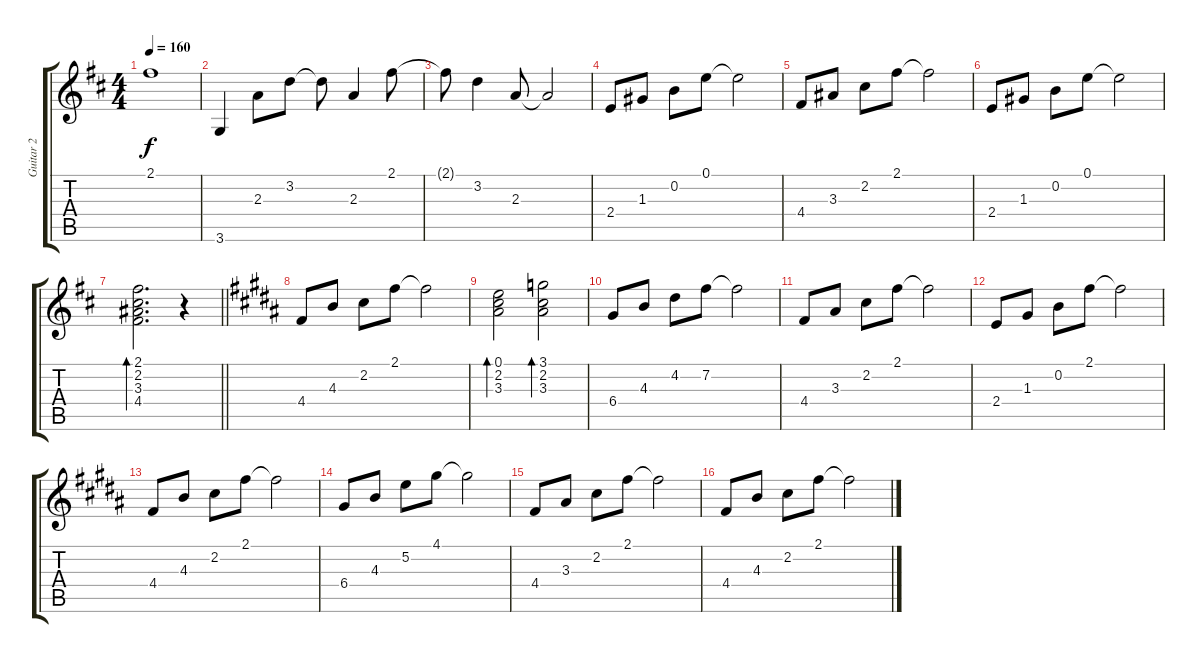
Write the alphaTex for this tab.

\track ("Guitar 2" "Guitar 2") {instrument acousticguitarsteel}
\staff {score tabs}
\tuning (E4 B3 G3 D3 A2 E2) {hide}
\ts (4 4)
\tempo 160
\clef g2
\ks d
2.1{t}.1{dy f} |
3.6.4 2.3.8 3.2.8 3.2{t}.8 2.3.4 2.1.8 |
2.1{t}.8 3.2.4 2.3.8 2.3{t}.2 |
2.4.8 1.3.8 0.2.8 0.1.8 0.1{t}.2 |
4.4.8 3.3.8 2.2.8 2.1.8 2.1{t}.2 |
2.4.8 1.3.8 0.2.8 0.1.8 0.1{t}.2 |
\barLineRight lightlight
(2.1 2.2 3.3 4.4).2{d bd 120} r.4 |
\ks b
4.4.8 4.3.8 2.2.8 2.1.8 2.1{t}.2 |
(0.1 2.2 3.3).2{bd 30} (3.1 2.2 3.3).2{bd 30} |
6.4.8 4.3.8 4.2.8 7.2.8 7.2{t}.2 |
4.4.8 3.3.8 2.2.8 2.1.8 2.1{t}.2 |
2.4.8 1.3.8 0.2.8 2.1.8 2.1{t}.2 |
4.4.8 4.3.8 2.2.8 2.1.8 2.1{t}.2 |
6.4.8 4.3.8 5.2.8 4.1.8 4.1{t}.2 |
4.4.8 3.3.8 2.2.8 2.1.8 2.1{t}.2 |
4.4.8 4.3.8 2.2.8 2.1.8 2.1{t}.2
